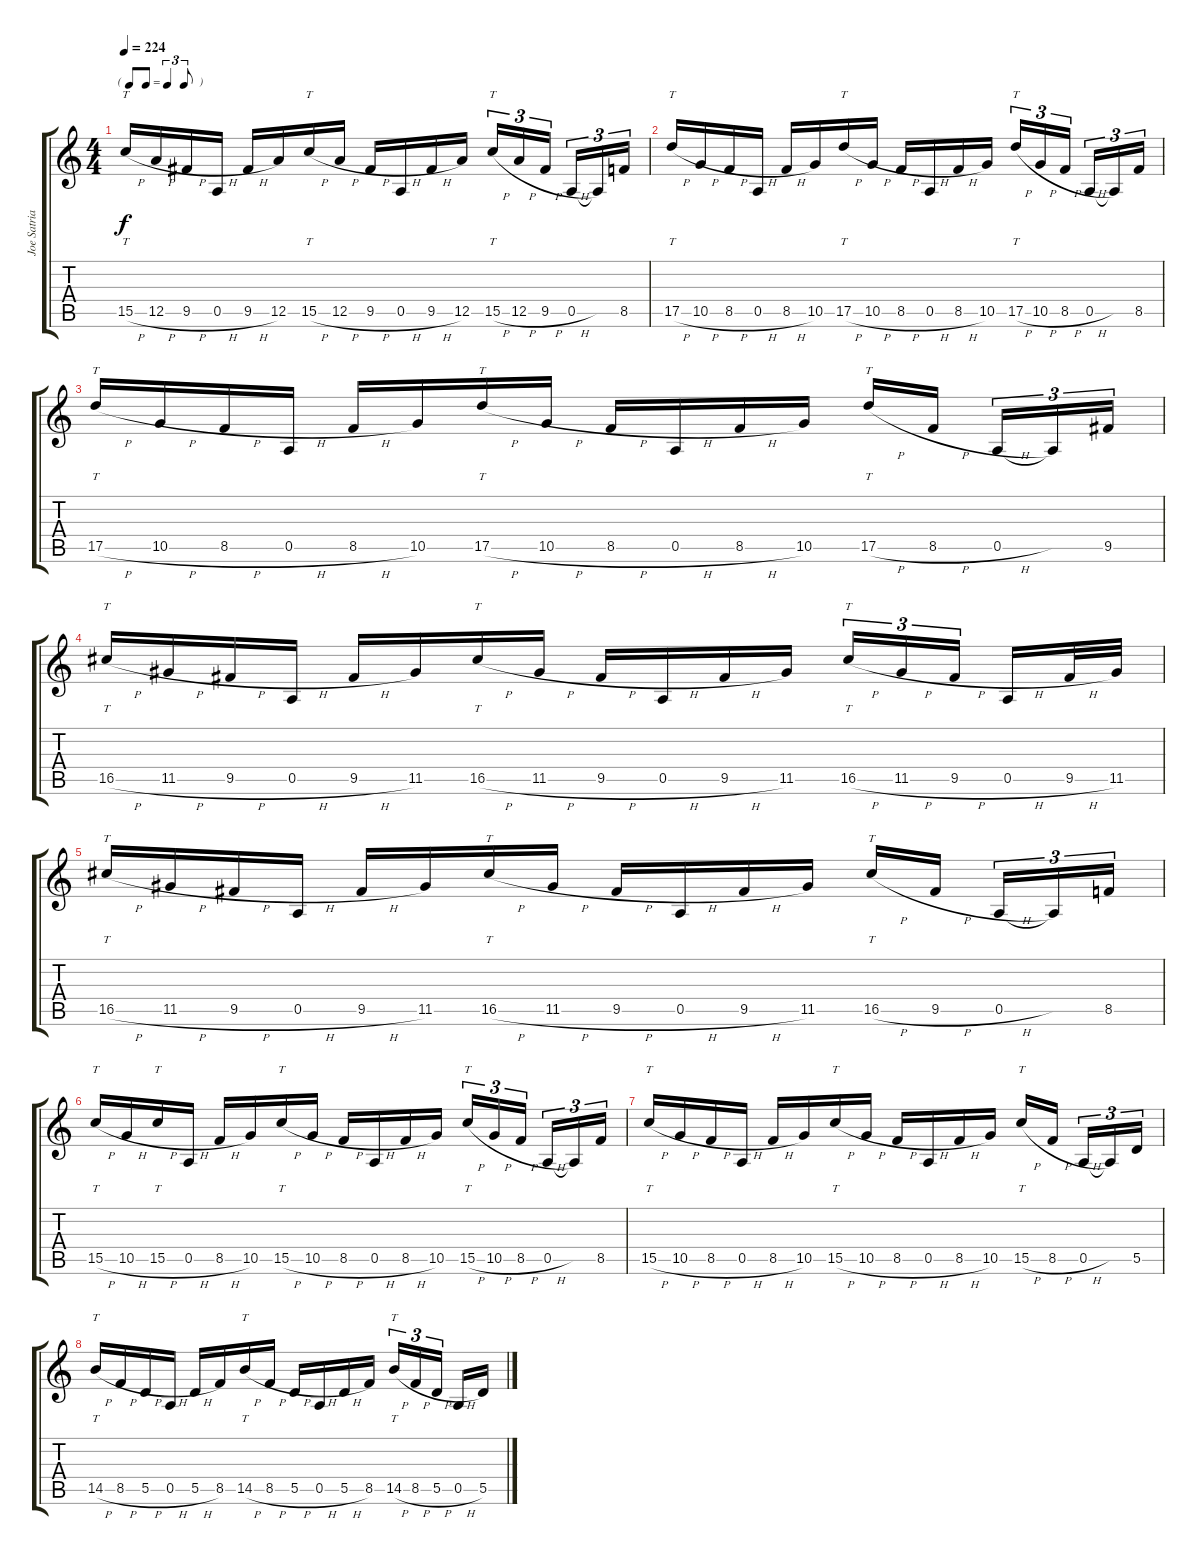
\track ("Joe Satriani Lead" "Joe Satria") {instrument distortionguitar}
\staff {score tabs}
\tuning (E4 B3 G3 D3 A2 E2) {hide}
\ts (4 4)
\tf triplet8th
\tempo 224
\clef g2
\ks c
15.5{h}.16{tt dy f} 12.5{h}.16 9.5{h}.16 0.5{h}.16 9.5{h}.16 12.5.16 15.5{h}.16{tt} 12.5{h}.16 9.5{h}.16 0.5{h}.16 9.5{h}.16 12.5.16 15.5{h}.16{tt tu (3 2)} 12.5{h}.16{tu (3 2)} 9.5{h}.16{tu (3 2) beam splitsecondary} 0.5{h}.16{tu (3 2)} 0.5{t}.16{tu (3 2)} 8.5.16{tu (3 2)} |
17.5{h}.16{tt} 10.5{h}.16 8.5{h}.16 0.5{h}.16 8.5{h}.16 10.5.16 17.5{h}.16{tt} 10.5{h}.16 8.5{h}.16 0.5{h}.16 8.5{h}.16 10.5.16 17.5{h}.16{tt tu (3 2)} 10.5{h}.16{tu (3 2)} 8.5{h}.16{tu (3 2) beam splitsecondary} 0.5{h}.16{tu (3 2)} 0.5{t}.16{tu (3 2)} 8.5.16{tu (3 2)} |
17.5{h}.16{tt} 10.5{h}.16 8.5{h}.16 0.5{h}.16 8.5{h}.16 10.5.16 17.5{h}.16{tt} 10.5{h}.16 8.5{h}.16 0.5{h}.16 8.5{h}.16 10.5.16 17.5{h}.16{tt} 8.5{h}.16{beam splitsecondary} 0.5{h}.16{tu (3 2)} 0.5{t}.16{tu (3 2)} 9.5.16{tu (3 2)} |
16.5{h}.16{tt} 11.5{h}.16 9.5{h}.16 0.5{h}.16 9.5{h}.16 11.5.16 16.5{h}.16{tt} 11.5{h}.16 9.5{h}.16 0.5{h}.16 9.5{h}.16 11.5.16 16.5{h}.16{tt tu (3 2)} 11.5{h}.16{tu (3 2)} 9.5{h}.16{tu (3 2) beam splitsecondary} 0.5{h}.16 9.5{h}.32 11.5.32 |
16.5{h}.16{tt} 11.5{h}.16 9.5{h}.16 0.5{h}.16 9.5{h}.16 11.5.16 16.5{h}.16{tt} 11.5{h}.16 9.5{h}.16 0.5{h}.16 9.5{h}.16 11.5.16 16.5{h}.16{tt} 9.5{h}.16{beam splitsecondary} 0.5{h}.16{tu (3 2)} 0.5{t}.16{tu (3 2)} 8.5.16{tu (3 2)} |
15.5{h}.16{tt} 10.5{h}.16 15.5{h}.16{tt} 0.5{h}.16 8.5{h}.16 10.5.16 15.5{h}.16{tt} 10.5{h}.16 8.5{h}.16 0.5{h}.16 8.5{h}.16 10.5.16 15.5{h}.16{tt tu (3 2)} 10.5{h}.16{tu (3 2)} 8.5{h}.16{tu (3 2) beam splitsecondary} 0.5{h}.16{tu (3 2)} 0.5{t}.16{tu (3 2)} 8.5.16{tu (3 2)} |
15.5{h}.16{tt} 10.5{h}.16 8.5{h}.16 0.5{h}.16 8.5{h}.16 10.5.16 15.5{h}.16{tt} 10.5{h}.16 8.5{h}.16 0.5{h}.16 8.5{h}.16 10.5.16 15.5{h}.16{tt} 8.5{h}.16{beam splitsecondary} 0.5{h}.16{tu (3 2)} 0.5{t}.16{tu (3 2)} 5.5.16{tu (3 2)} |
14.5{h}.16{tt} 8.5{h}.16 5.5{h}.16 0.5{h}.16 5.5{h}.16 8.5.16 14.5{h}.16{tt} 8.5{h}.16 5.5{h}.16 0.5{h}.16 5.5{h}.16 8.5.16 14.5{h}.16{tt tu (3 2)} 8.5{h}.16{tu (3 2)} 5.5{h}.16{tu (3 2) beam splitsecondary} 0.5{h}.16 5.5.16
